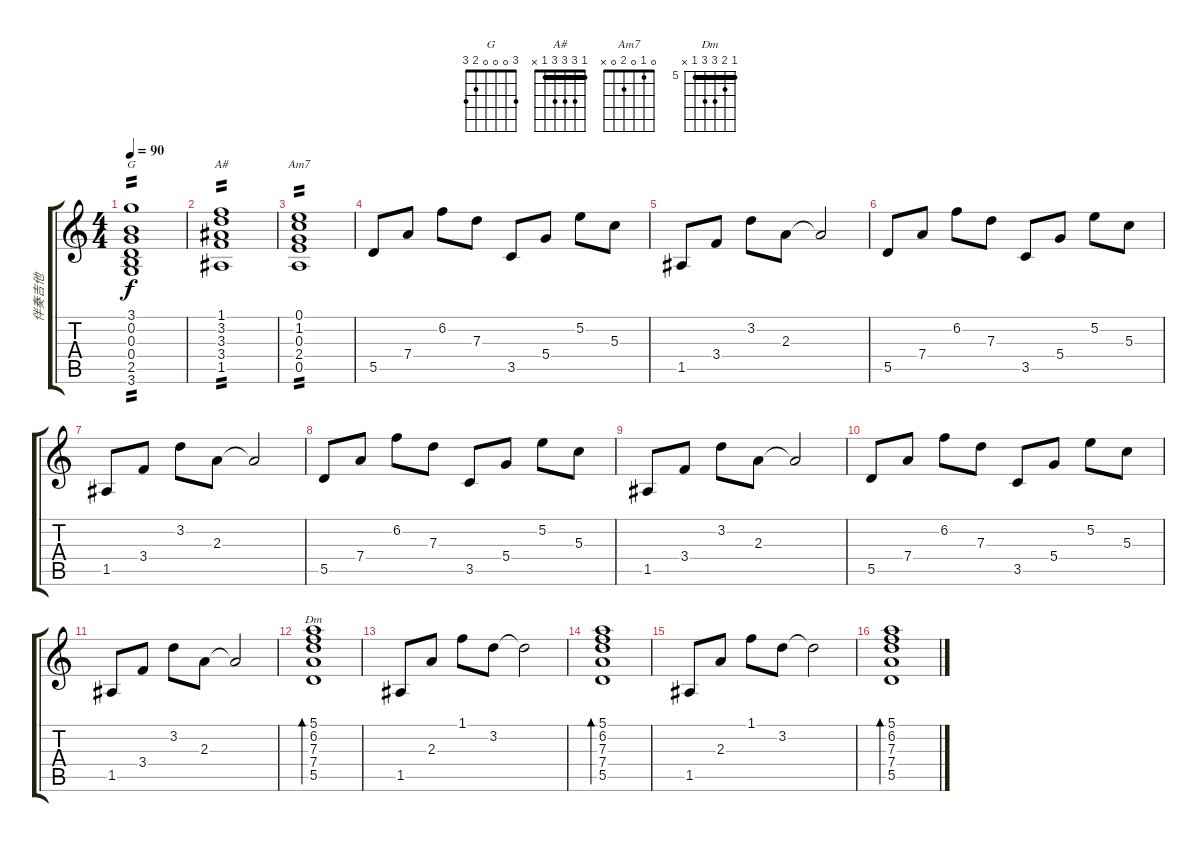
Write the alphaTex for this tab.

\track ("伴奏吉他" "伴奏吉他") {instrument acousticguitarsteel}
\staff {score tabs}
\tuning (E4 B3 G3 D3 A2 E2) {hide}
\chord ("G" 3 0 0 0 2 3)
\chord ("A#" 1 3 3 3 1 x) {barre 1}
\chord ("Am7" 0 1 0 2 0 x)
\chord ("Dm" 5 6 7 7 5 x) {firstfret 5 barre 5}
\ts (4 4)
\tempo 90
\clef g2
\ks c
(3.1 0.2 0.3 0.4 2.5 3.6).1{ch "G" tp 2 dy f} |
(1.1 3.2 3.3 3.4 1.5).1{ch "A#" tp 2} |
(0.1 1.2 0.3 2.4 0.5).1{ch "Am7" tp 2} |
5.5.8 7.4.8 6.2.8 7.3.8 3.5.8 5.4.8 5.2.8 5.3.8 |
1.5.8 3.4.8 3.2.8 2.3.8 2.3{t}.2 |
5.5.8 7.4.8 6.2.8 7.3.8 3.5.8 5.4.8 5.2.8 5.3.8 |
1.5.8 3.4.8 3.2.8 2.3.8 2.3{t}.2 |
5.5.8 7.4.8 6.2.8 7.3.8 3.5.8 5.4.8 5.2.8 5.3.8 |
1.5.8 3.4.8 3.2.8 2.3.8 2.3{t}.2 |
5.5.8 7.4.8 6.2.8 7.3.8 3.5.8 5.4.8 5.2.8 5.3.8 |
1.5.8 3.4.8 3.2.8 2.3.8 2.3{t}.2 |
(5.1 6.2 7.3 7.4 5.5).1{bd 240 ch "Dm"} |
1.5.8 2.3.8 1.1.8 3.2.8 3.2{t}.2 |
(5.1 6.2 7.3 7.4 5.5).1{bd 240} |
1.5.8 2.3.8 1.1.8 3.2.8 3.2{t}.2 |
(5.1 6.2 7.3 7.4 5.5).1{bd 240}
